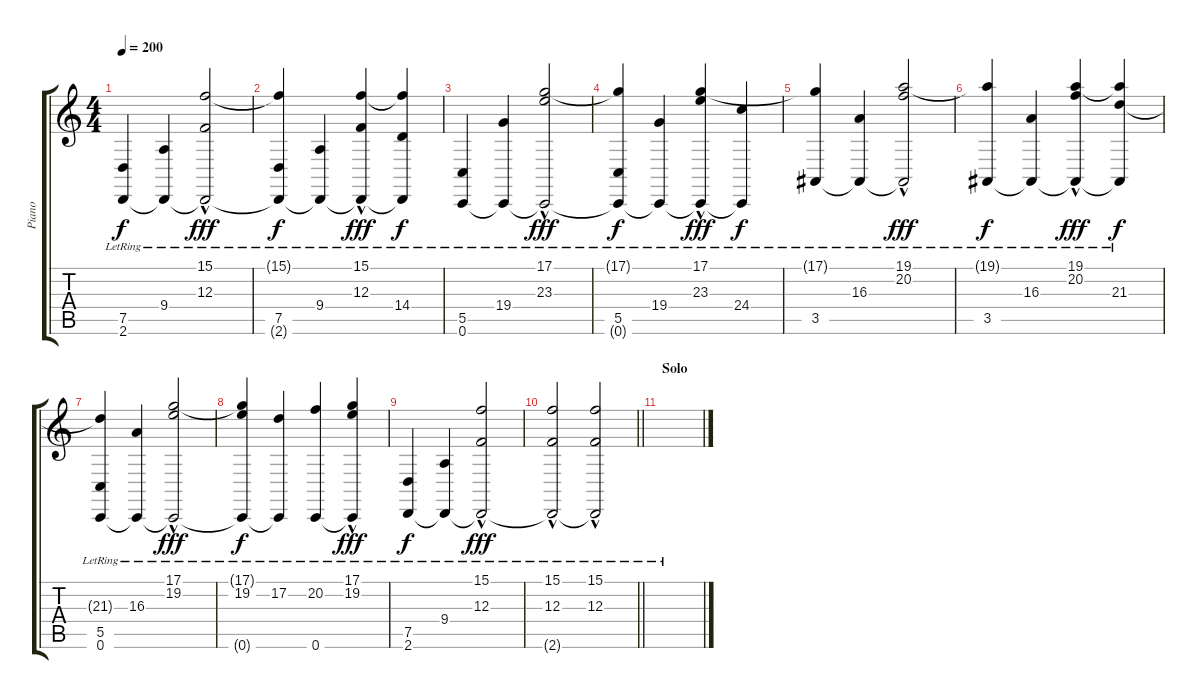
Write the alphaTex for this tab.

\track ("Piano" "Piano") {instrument acousticgrandpiano}
\staff {score tabs}
\tuning (D4 A3 F3 C3 G2 C2) {hide}
\ts (4 4)
\tempo 200
\clef g2
\ks c
(7.5{lr} 2.6{lr}).4{dy f} (9.4{lr} 2.6{t}).4 (15.1{hac} 12.3{lr} 2.6{t}).2{dy fff} |
(15.1{t} 7.5{lr} 2.6{t}).4{dy f} (9.4{lr} 2.6{t}).4 (15.1{hac} 12.3{lr} 2.6{t}).4{dy fff} (15.1{t} 14.4{lr} 2.6{t}).4{dy f} |
(5.5{lr} 0.6{lr}).4 (19.4{lr} 0.6{t}).4 (17.1{hac} 23.3{lr} 0.6{t}).2{dy fff} |
(17.1{t} 5.5{lr} 0.6{t}).4{dy f} (19.4{lr} 0.6{t}).4 (17.1{hac} 23.3{lr} 0.6{t}).4{dy fff} (24.4{lr} 0.6{t}).4{dy f} |
(17.1{t} 3.5{lr}).4 (16.3{lr} 3.5{t}).4 (19.1{hac} 20.2{lr} 3.5{t}).2{dy fff} |
(19.1{t} 3.5{lr}).4{dy f} (16.3{lr} 3.5{t}).4 (19.1{hac} 20.2{lr} 3.5{t}).4{dy fff} (19.1{t} 21.3{lr} 3.5{t}).4{dy f} |
(21.3{t} 5.5{lr} 0.6{lr}).4 (16.3{lr} 0.6{t}).4 (17.1{hac} 19.2{lr} 0.6{t}).2{dy fff} |
(17.1{t} 19.2{lr} 0.6{t}).4{dy f} (17.2{lr} 0.6{t}).4 (20.2{lr} 0.6{lr}).4 (17.1{hac} 19.2{lr} 0.6{t}).4{dy fff} |
(7.5{lr} 2.6{lr}).4{dy f} (9.4{lr} 2.6{t}).4 (15.1{hac} 12.3{lr} 2.6{t}).2{dy fff} |
\barLineRight lightlight
(15.1{hac} 12.3{lr} 2.6{t}).2 (15.1{hac} 12.3{lr} 2.6{t}).2 |
\section ("" "Solo")
